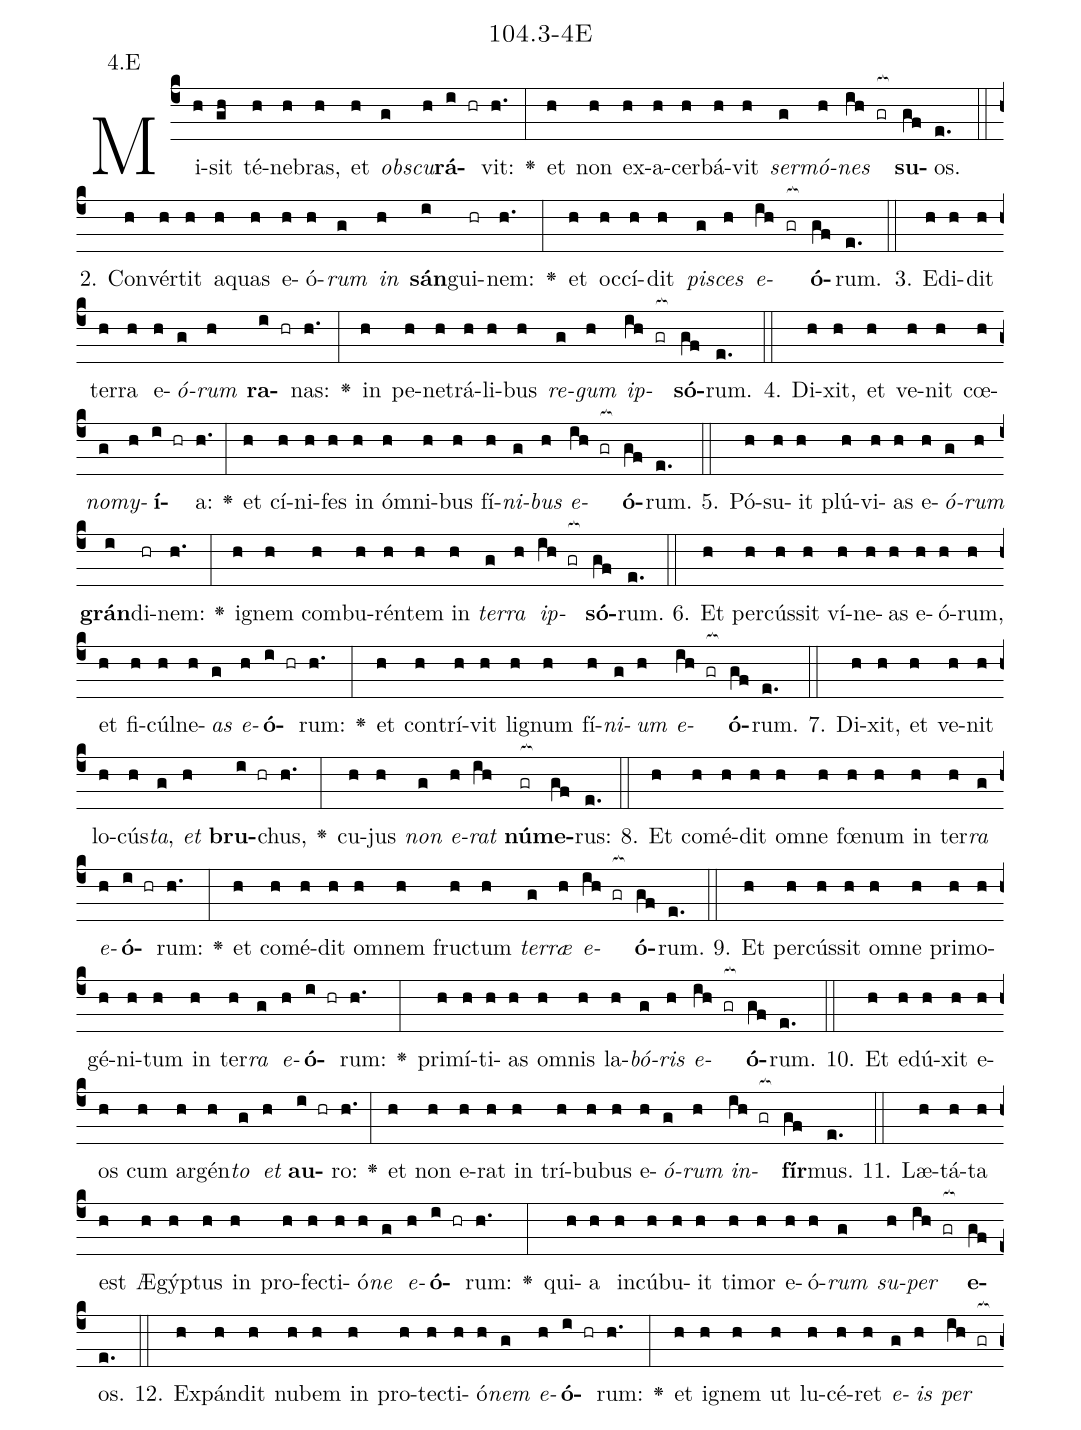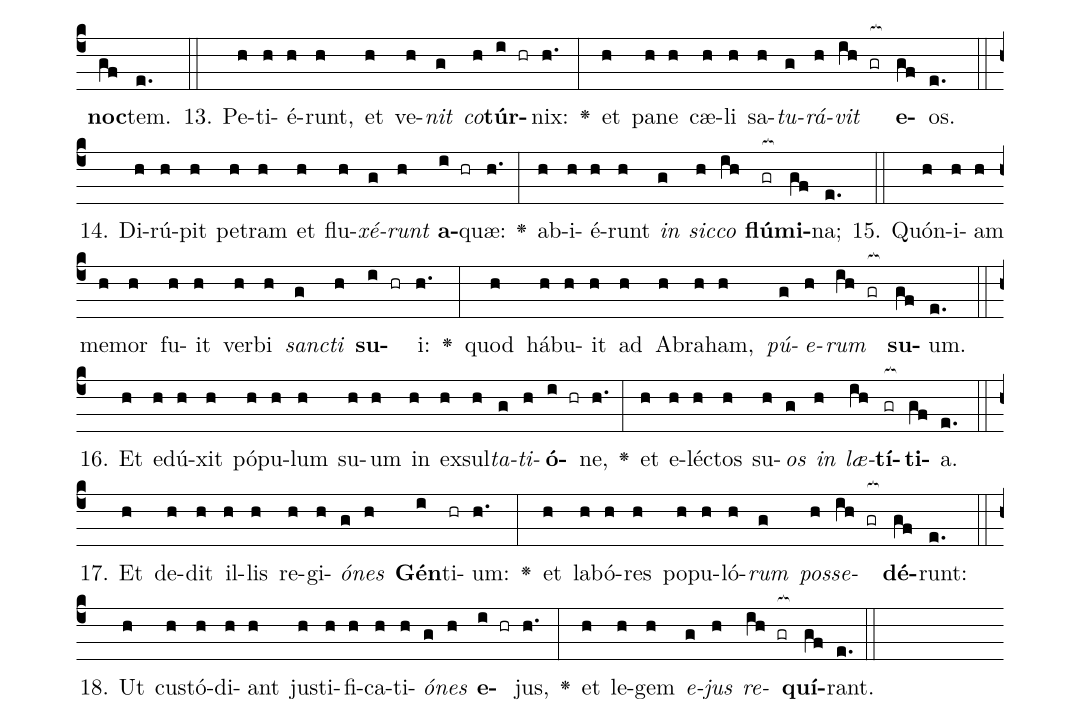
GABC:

name: 104.3-4E;
annotation: 4.E;
%%
(c4)Mi(h)sit(gh) té(h)ne(h)bras,(h) et(h) <i>obs</i>(g)<i>cu</i>(h)<b>rá</b>(i hr)vit:(h.) <v>\greheightstar</v>(:) et(h) non(h) ex(h)a(h)cer(h)bá(h)vit(h) <i>ser</i>(g)<i>mó</i>(h)<i>nes</i>(ih gr[ocb:1{]) <b>su</b>(gf[ocb:0}])os.(e.) (::)
2. Con(h)vér(h)tit(h) a(h)quas(h) e(h)ó(h)<i>rum</i>(g) <i>in</i>(h) <b>sán</b>(i)gui(hr)nem:(h.) <v>\greheightstar</v>(:) et(h) oc(h)cí(h)dit(h) <i>pi</i>(g)<i>sces</i>(h) <i>e</i>(ih gr[ocb:1{])<b>ó</b>(gf[ocb:0}])rum.(e.) (::)
3. E(h)di(h)dit(h) ter(h)ra(h) e(h)<i>ó</i>(g)<i>rum</i>(h) <b>ra</b>(i hr)nas:(h.) <v>\greheightstar</v>(:) in(h) pe(h)ne(h)trá(h)li(h)bus(h) <i>re</i>(g)<i>gum</i>(h) <i>ip</i>(ih gr[ocb:1{])<b>só</b>(gf[ocb:0}])rum.(e.) (::)
4. Di(h)xit,(h) et(h) ve(h)nit(h) cœ(h)<i>no</i>(g)<i>my</i>(h)<b>í</b>(i hr)a:(h.) <v>\greheightstar</v>(:) et(h) cí(h)ni(h)fes(h) in(h) óm(h)ni(h)bus(h) fí(h)<i>ni</i>(g)<i>bus</i>(h) <i>e</i>(ih gr[ocb:1{])<b>ó</b>(gf[ocb:0}])rum.(e.) (::)
5. Pó(h)su(h)it(h) plú(h)vi(h)as(h) e(h)<i>ó</i>(g)<i>rum</i>(h) <b>grán</b>(i)di(hr)nem:(h.) <v>\greheightstar</v>(:) i(h)gnem(h) com(h)bu(h)rén(h)tem(h) in(h) <i>ter</i>(g)<i>ra</i>(h) <i>ip</i>(ih gr[ocb:1{])<b>só</b>(gf[ocb:0}])rum.(e.) (::)
6. Et(h) per(h)cús(h)sit(h) ví(h)ne(h)as(h) e(h)ó(h)rum,(h) et(h) fi(h)cúl(h)ne(h)<i>as</i>(g) <i>e</i>(h)<b>ó</b>(i hr)rum:(h.) <v>\greheightstar</v>(:) et(h) con(h)trí(h)vit(h) li(h)gnum(h) fí(h)<i>ni</i>(g)<i>um</i>(h) <i>e</i>(ih gr[ocb:1{])<b>ó</b>(gf[ocb:0}])rum.(e.) (::)
7. Di(h)xit,(h) et(h) ve(h)nit(h) lo(h)cús(h)<i>ta</i>,(g) <i>et</i>(h) <b>bru</b>(i hr)chus,(h.) <v>\greheightstar</v>(:) cu(h)jus(h) <i>non</i>(g) <i>e</i>(h)<i>rat</i>(ih) <b>nú</b>(gr[ocb:1{])<b>me</b>(gf[ocb:0}])rus:(e.) (::)
8. Et(h) com(h)é(h)dit(h) om(h)ne(h) fœ(h)num(h) in(h) ter(h)<i>ra</i>(g) <i>e</i>(h)<b>ó</b>(i hr)rum:(h.) <v>\greheightstar</v>(:) et(h) com(h)é(h)dit(h) om(h)nem(h) fruc(h)tum(h) <i>ter</i>(g)<i>ræ</i>(h) <i>e</i>(ih gr[ocb:1{])<b>ó</b>(gf[ocb:0}])rum.(e.) (::)
9. Et(h) per(h)cús(h)sit(h) om(h)ne(h) pri(h)mo(h)gé(h)ni(h)tum(h) in(h) ter(h)<i>ra</i>(g) <i>e</i>(h)<b>ó</b>(i hr)rum:(h.) <v>\greheightstar</v>(:) pri(h)mí(h)ti(h)as(h) om(h)nis(h) la(h)<i>bó</i>(g)<i>ris</i>(h) <i>e</i>(ih gr[ocb:1{])<b>ó</b>(gf[ocb:0}])rum.(e.) (::)
10. Et(h) e(h)dú(h)xit(h) e(h)os(h) cum(h) ar(h)gén(h)<i>to</i>(g) <i>et</i>(h) <b>au</b>(i hr)ro:(h.) <v>\greheightstar</v>(:) et(h) non(h) e(h)rat(h) in(h) trí(h)bu(h)bus(h) e(h)<i>ó</i>(g)<i>rum</i>(h) <i>in</i>(ih gr[ocb:1{])<b>fír</b>(gf[ocb:0}])mus.(e.) (::)
11. Læ(h)tá(h)ta(h) est(h) Æ(h)gýp(h)tus(h) in(h) pro(h)fec(h)ti(h)ó(h)<i>ne</i>(g) <i>e</i>(h)<b>ó</b>(i hr)rum:(h.) <v>\greheightstar</v>(:) qui(h)a(h) in(h)cú(h)bu(h)it(h) ti(h)mor(h) e(h)ó(h)<i>rum</i>(g) <i>su</i>(h)<i>per</i>(ih gr[ocb:1{]) <b>e</b>(gf[ocb:0}])os.(e.) (::)
12. Ex(h)pán(h)dit(h) nu(h)bem(h) in(h) pro(h)tec(h)ti(h)ó(h)<i>nem</i>(g) <i>e</i>(h)<b>ó</b>(i hr)rum:(h.) <v>\greheightstar</v>(:) et(h) i(h)gnem(h) ut(h) lu(h)cé(h)ret(h) <i>e</i>(g)<i>is</i>(h) <i>per</i>(ih gr[ocb:1{]) <b>noc</b>(gf[ocb:0}])tem.(e.) (::)
13. Pe(h)ti(h)é(h)runt,(h) et(h) ve(h)<i>nit</i>(g) <i>co</i>(h)<b>túr</b>(i hr)nix:(h.) <v>\greheightstar</v>(:) et(h) pa(h)ne(h) cæ(h)li(h) sa(h)<i>tu</i>(g)<i>rá</i>(h)<i>vit</i>(ih gr[ocb:1{]) <b>e</b>(gf[ocb:0}])os.(e.) (::)
14. Di(h)rú(h)pit(h) pe(h)tram(h) et(h) flu(h)<i>xé</i>(g)<i>runt</i>(h) <b>a</b>(i hr)quæ:(h.) <v>\greheightstar</v>(:) ab(h)i(h)é(h)runt(h) <i>in</i>(g) <i>sic</i>(h)<i>co</i>(ih) <b>flú</b>(gr[ocb:1{])<b>mi</b>(gf[ocb:0}])na;(e.) (::)
15. Quón(h)i(h)am(h) me(h)mor(h) fu(h)it(h) ver(h)bi(h) <i>sanc</i>(g)<i>ti</i>(h) <b>su</b>(i hr)i:(h.) <v>\greheightstar</v>(:) quod(h) há(h)bu(h)it(h) ad(h) A(h)bra(h)ham,(h) <i>pú</i>(g)<i>e</i>(h)<i>rum</i>(ih gr[ocb:1{]) <b>su</b>(gf[ocb:0}])um.(e.) (::)
16. Et(h) e(h)dú(h)xit(h) pó(h)pu(h)lum(h) su(h)um(h) in(h) ex(h)sul(h)<i>ta</i>(g)<i>ti</i>(h)<b>ó</b>(i hr)ne,(h.) <v>\greheightstar</v>(:) et(h) e(h)léc(h)tos(h) su(h)<i>os</i>(g) <i>in</i>(h) <i>læ</i>(ih)<b>tí</b>(gr[ocb:1{])<b>ti</b>(gf[ocb:0}])a.(e.) (::)
17. Et(h) de(h)dit(h) il(h)lis(h) re(h)gi(h)<i>ó</i>(g)<i>nes</i>(h) <b>Gén</b>(i)ti(hr)um:(h.) <v>\greheightstar</v>(:) et(h) la(h)bó(h)res(h) po(h)pu(h)ló(h)<i>rum</i>(g) <i>pos</i>(h)<i>se</i>(ih gr[ocb:1{])<b>dé</b>(gf[ocb:0}])runt:(e.) (::)
18. Ut(h) cus(h)tó(h)di(h)ant(h) jus(h)ti(h)fi(h)ca(h)ti(h)<i>ó</i>(g)<i>nes</i>(h) <b>e</b>(i hr)jus,(h.) <v>\greheightstar</v>(:) et(h) le(h)gem(h) <i>e</i>(g)<i>jus</i>(h) <i>re</i>(ih gr[ocb:1{])<b>quí</b>(gf[ocb:0}])rant.(e.) (::)
